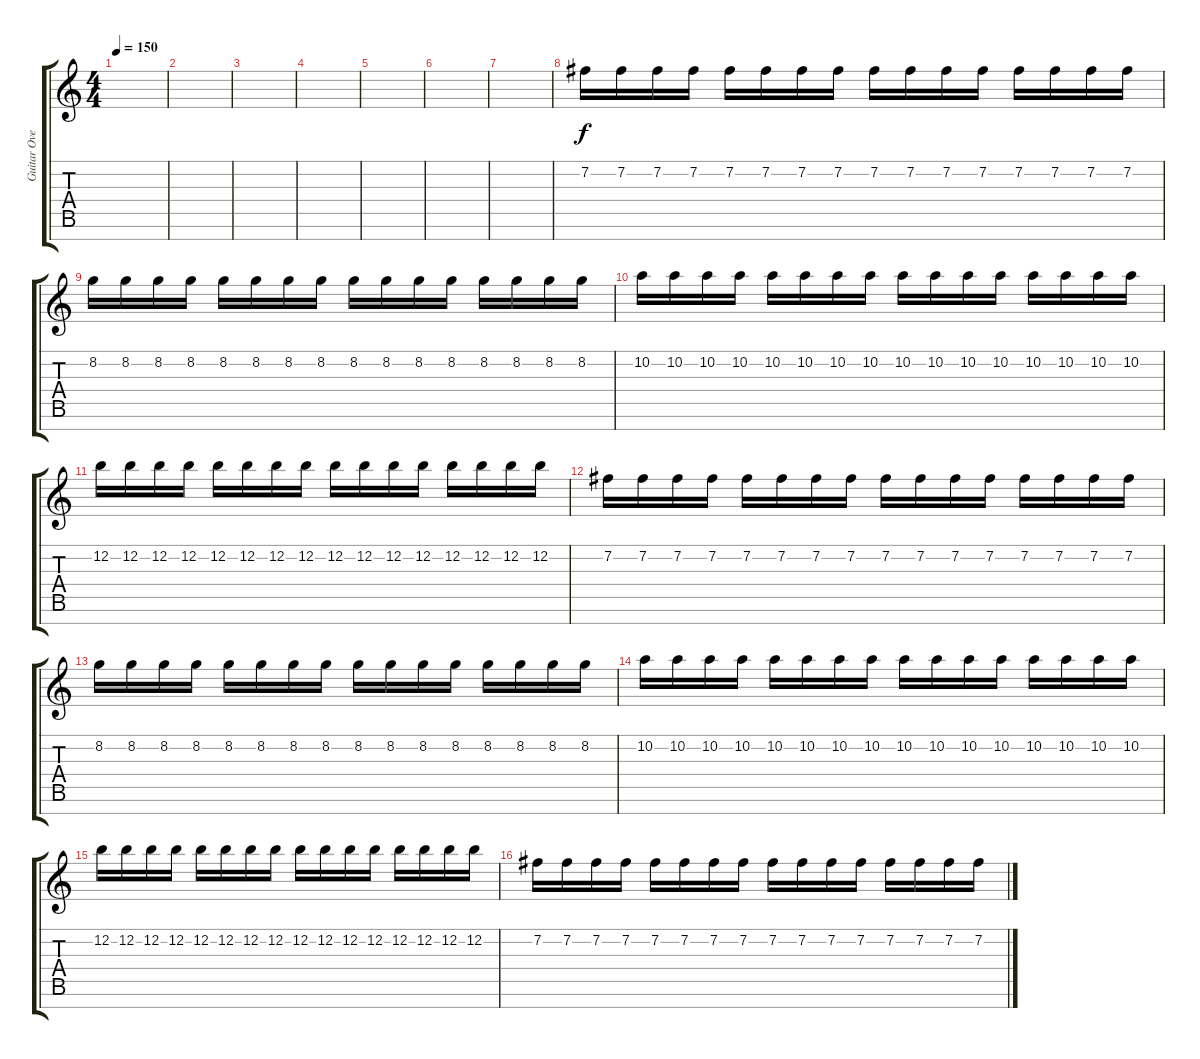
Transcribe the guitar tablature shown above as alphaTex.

\track ("Guitar Overdub" "Guitar Ove") {instrument distortionguitar}
\staff {score tabs}
\tuning (E4 B3 G3 D3 A2 E2 B1) {hide}
\ts (4 4)
\tempo 150
\clef g2
\ks c
|
|
|
|
|
|
|
7.2.16 7.2.16 7.2.16 7.2.16 7.2.16 7.2.16 7.2.16 7.2.16 7.2.16 7.2.16 7.2.16 7.2.16 7.2.16 7.2.16 7.2.16 7.2.16 |
8.2.16 8.2.16 8.2.16 8.2.16 8.2.16 8.2.16 8.2.16 8.2.16 8.2.16 8.2.16 8.2.16 8.2.16 8.2.16 8.2.16 8.2.16 8.2.16 |
10.2.16 10.2.16 10.2.16 10.2.16 10.2.16 10.2.16 10.2.16 10.2.16 10.2.16 10.2.16 10.2.16 10.2.16 10.2.16 10.2.16 10.2.16 10.2.16 |
12.2.16 12.2.16 12.2.16 12.2.16 12.2.16 12.2.16 12.2.16 12.2.16 12.2.16 12.2.16 12.2.16 12.2.16 12.2.16 12.2.16 12.2.16 12.2.16 |
7.2.16 7.2.16 7.2.16 7.2.16 7.2.16 7.2.16 7.2.16 7.2.16 7.2.16 7.2.16 7.2.16 7.2.16 7.2.16 7.2.16 7.2.16 7.2.16 |
8.2.16 8.2.16 8.2.16 8.2.16 8.2.16 8.2.16 8.2.16 8.2.16 8.2.16 8.2.16 8.2.16 8.2.16 8.2.16 8.2.16 8.2.16 8.2.16 |
10.2.16 10.2.16 10.2.16 10.2.16 10.2.16 10.2.16 10.2.16 10.2.16 10.2.16 10.2.16 10.2.16 10.2.16 10.2.16 10.2.16 10.2.16 10.2.16 |
12.2.16 12.2.16 12.2.16 12.2.16 12.2.16 12.2.16 12.2.16 12.2.16 12.2.16 12.2.16 12.2.16 12.2.16 12.2.16 12.2.16 12.2.16 12.2.16 |
7.2.16 7.2.16 7.2.16 7.2.16 7.2.16 7.2.16 7.2.16 7.2.16 7.2.16 7.2.16 7.2.16 7.2.16 7.2.16 7.2.16 7.2.16 7.2.16
